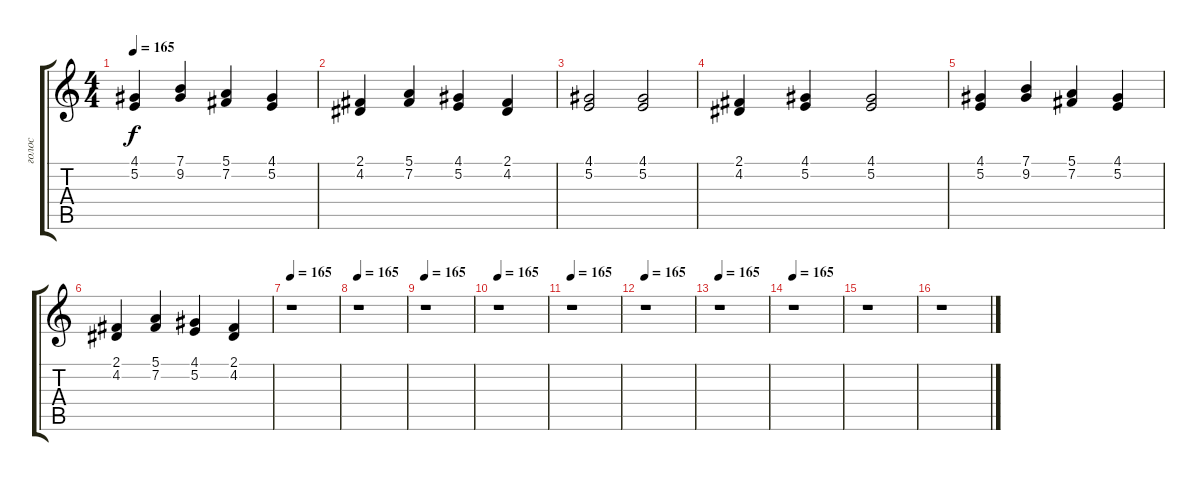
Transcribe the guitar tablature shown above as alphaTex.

\track ("голос" "голос") {instrument cello}
\staff {score tabs}
\tuning (E4 B3 G3 D3 A2 E2) {hide}
\ts (4 4)
\tempo 165
\clef g2
\ks c
(4.1 5.2).4{dy f} (7.1 9.2).4 (5.1 7.2).4 (4.1 5.2).4 |
(2.1 4.2).4 (5.1 7.2).4 (4.1 5.2).4 (2.1 4.2).4 |
(4.1 5.2).2 (4.1 5.2).2 |
(2.1 4.2).4 (4.1 5.2).4 (4.1 5.2).2 |
(4.1 5.2).4 (7.1 9.2).4 (5.1 7.2).4 (4.1 5.2).4 |
(2.1 4.2).4 (5.1 7.2).4 (4.1 5.2).4 (2.1 4.2).4 |
\tempo 165
r.1 |
\tempo 165
r.1 |
\tempo 165
r.1 |
\tempo 165
r.1 |
\tempo 165
r.1 |
\tempo 165
r.1 |
\tempo 165
r.1 |
\tempo 165
r.1 |
r.1 |
r.1
